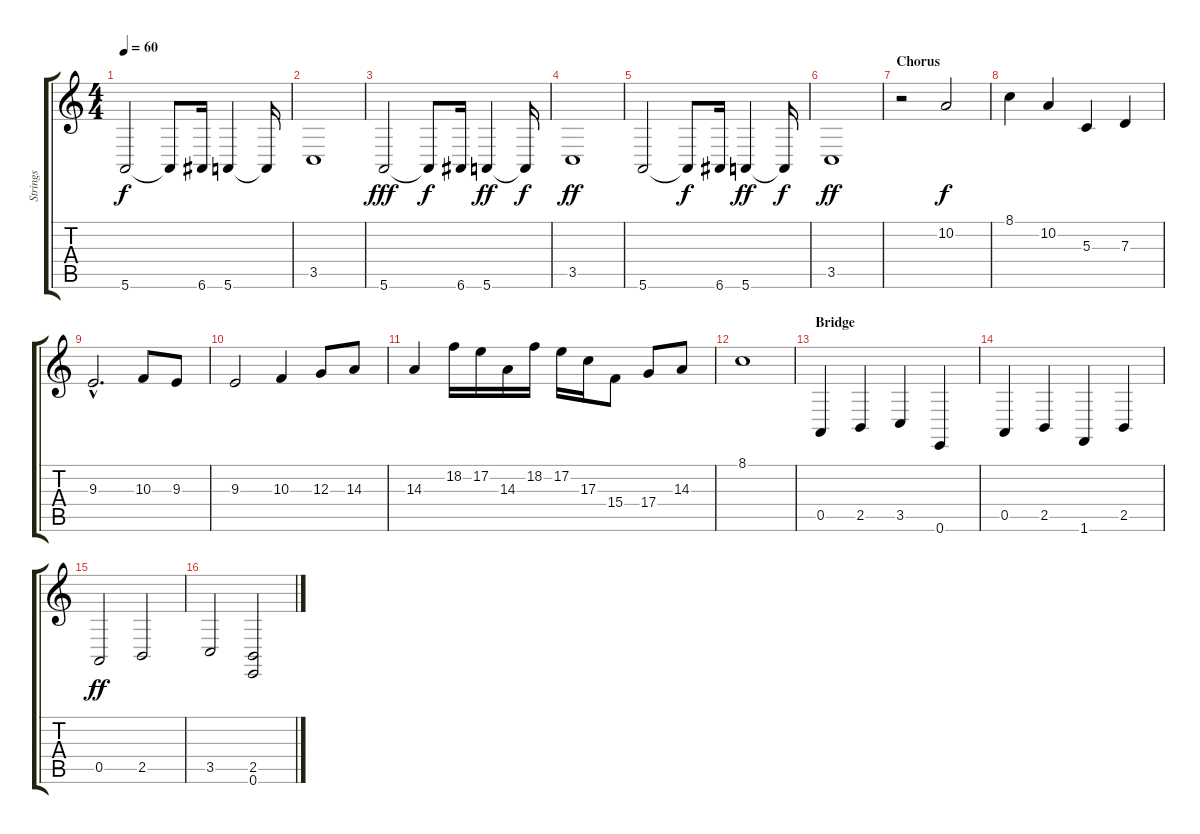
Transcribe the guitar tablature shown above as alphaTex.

\track ("Strings" "Strings") {instrument stringensemble1}
\staff {score tabs}
\tuning (E4 B3 G3 D3 A2 E2) {hide}
\ts (4 4)
\tempo 60
\clef g2
\ks c
5.6.2{dy f} 5.6{t}.8 6.6.16 5.6.4 5.6{t}.16 |
3.5.1 |
5.6.2{dy fff} 5.6{t}.8{dy f} 6.6.16 5.6.4{dy ff} 5.6{t}.16{dy f} |
3.5.1{dy ff} |
5.6.2 5.6{t}.8{dy f} 6.6.16 5.6.4{dy ff} 5.6{t}.16{dy f} |
3.5.1{dy ff} |
\section ("" "Chorus")
r.2 10.2.2{dy f} |
8.1.4 10.2.4 5.3.4 7.3.4 |
9.3{hac}.2{d} 10.3.8 9.3.8 |
9.3.2 10.3.4 12.3.8 14.3.8 |
14.3.4 18.2.16 17.2.16 14.3.16 18.2.16 17.2.16 17.3.16 15.4.8 17.4.8 14.3.8 |
8.1.1 |
\section ("" "Bridge")
0.5.4 2.5.4 3.5.4 0.6.4 |
0.5.4 2.5.4 1.6.4 2.5.4 |
0.5.2{dy ff} 2.5.2 |
3.5.2 (2.5 0.6).2
